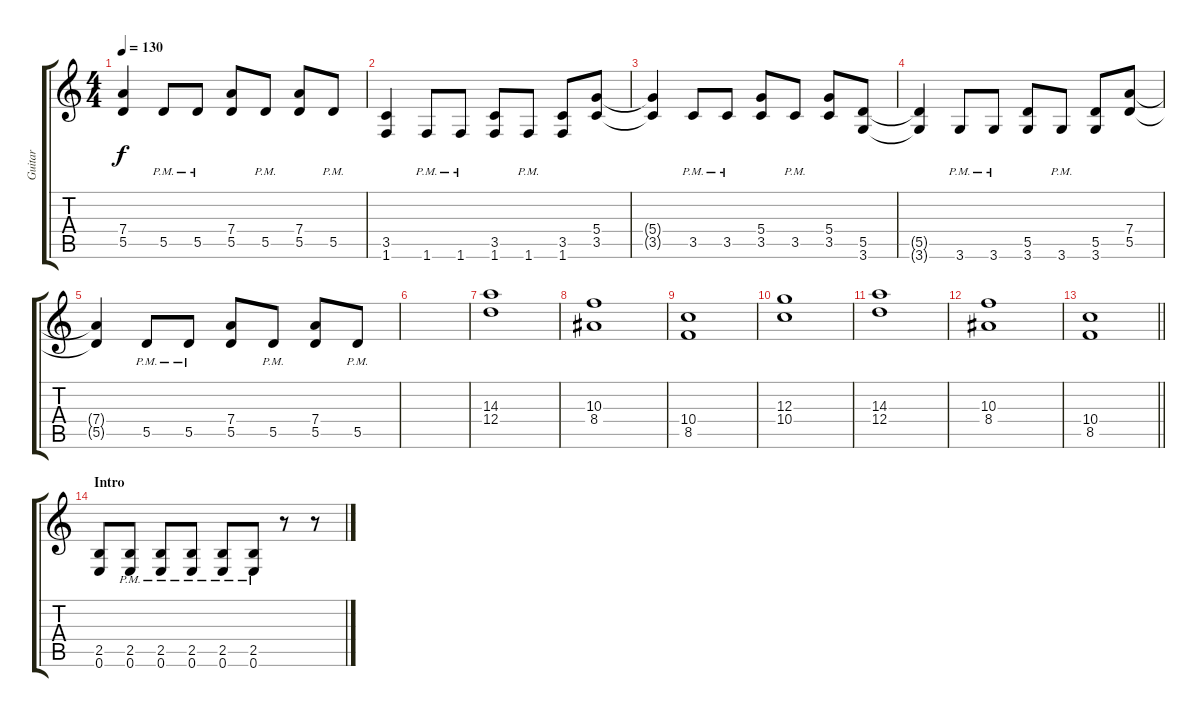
\track ("Guitar" "Guitar") {instrument distortionguitar}
\staff {score tabs}
\tuning (E4 B3 G3 D3 A2 E2) {hide}
\ts (4 4)
\tempo 130
\clef g2
\ks c
(7.4{t} 5.5{t}).4{dy f} 5.5{pm}.8 5.5{pm}.8 (7.4 5.5).8 5.5{pm}.8 (7.4 5.5).8 5.5{pm}.8 |
(3.5 1.6).4 1.6{pm}.8 1.6{pm}.8 (3.5 1.6).8 1.6{pm}.8 (3.5 1.6).8 (5.4 3.5).8 |
(5.4{t} 3.5{t}).4 3.5{pm}.8 3.5{pm}.8 (5.4 3.5).8 3.5{pm}.8 (5.4 3.5).8 (5.5 3.6).8 |
(5.5{t} 3.6{t}).4 3.6{pm}.8 3.6{pm}.8 (5.5 3.6).8 3.6{pm}.8 (5.5 3.6).8 (7.4 5.5).8 |
(7.4{t} 5.5{t}).4 5.5{pm}.8 5.5{pm}.8 (7.4 5.5).8 5.5{pm}.8 (7.4 5.5).8 5.5{pm}.8 |
|
(14.3 12.4).1 |
(10.3 8.4).1 |
(10.4 8.5).1 |
(12.3 10.4).1 |
(14.3 12.4).1 |
(10.3 8.4).1 |
\barLineRight lightlight
(10.4 8.5).1 |
\section ("" "Intro")
(2.5 0.6).8 (2.5{pm} 0.6{pm}).8 (2.5{pm} 0.6{pm}).8 (2.5{pm} 0.6{pm}).8 (2.5{pm} 0.6{pm}).8 (2.5{pm} 0.6{pm}).8 r.8 r.8
